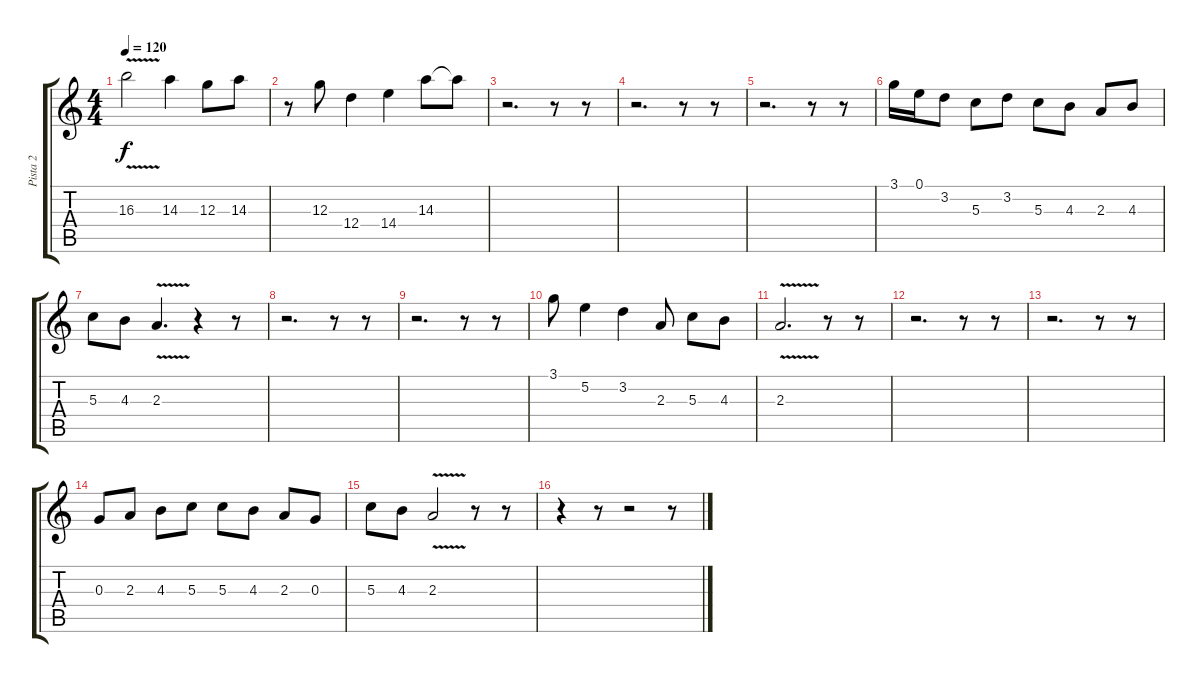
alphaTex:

\track ("Pista 2" "Pista 2") {instrument overdrivenguitar}
\staff {score tabs}
\tuning (E4 B3 G3 D3 A2 E2) {hide}
\ts (4 4)
\tempo 120
\clef g2
\ks c
16.3{v}.2{dy f} 14.3.4 12.3.8 14.3.8 |
r.8 12.3.8 12.4.4 14.4.4 14.3.8 14.3{t}.8 |
r.2{d} r.8 r.8 |
r.2{d} r.8 r.8 |
r.2{d} r.8 r.8 |
3.1.16 0.1.16 3.2.8 5.3.8 3.2.8 5.3.8 4.3.8 2.3.8 4.3.8 |
5.3.8 4.3.8 2.3{v}.4{d} r.4 r.8 |
r.2{d} r.8 r.8 |
r.2{d} r.8 r.8 |
3.1.8 5.2.4 3.2.4 2.3.8 5.3.8 4.3.8 |
2.3{v}.2{d} r.8 r.8 |
r.2{d} r.8 r.8 |
r.2{d} r.8 r.8 |
0.3.8 2.3.8 4.3.8 5.3.8 5.3.8 4.3.8 2.3.8 0.3.8 |
5.3.8 4.3.8 2.3{v}.2 r.8 r.8 |
r.4 r.8 r.2 r.8
